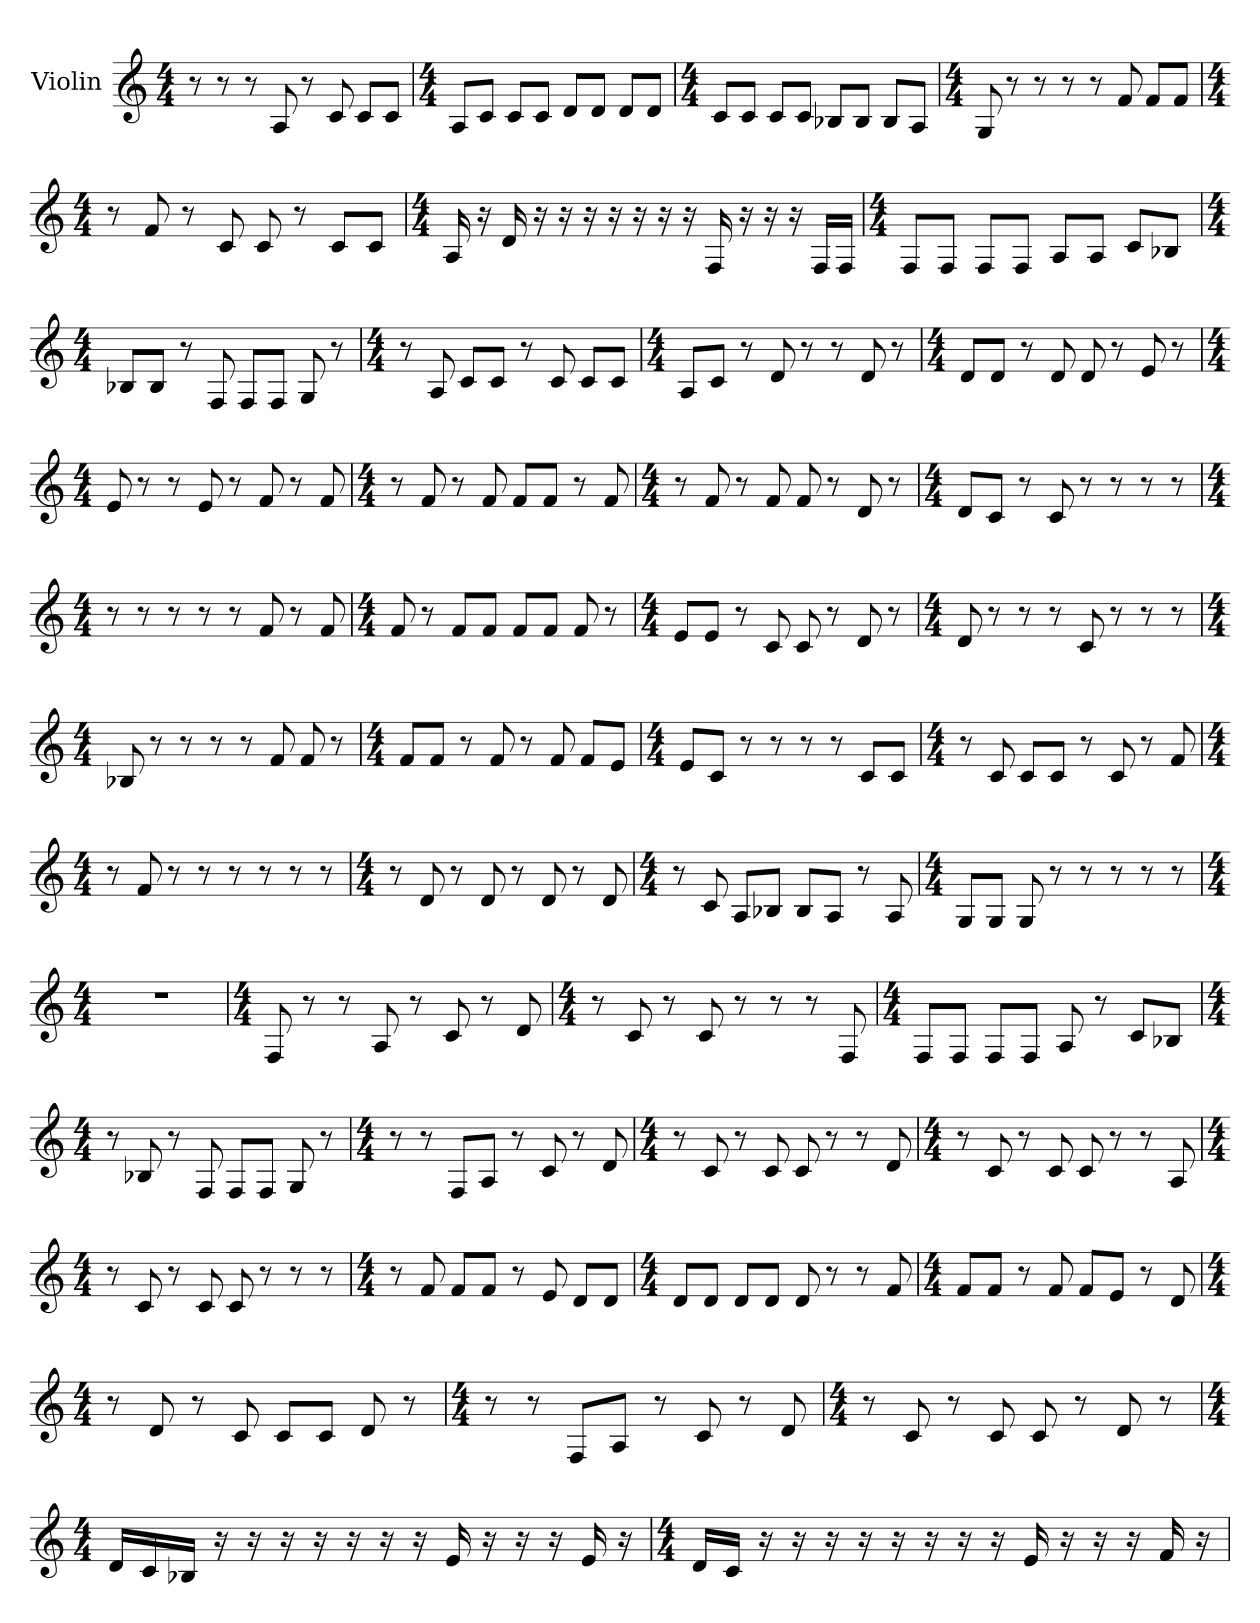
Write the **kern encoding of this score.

**kern
*part1
*staff1
*I"Violin
*I'Vln
*M4/4
=
8r
8r
8r
8A
8r
8c
8cL
8cJ
=
*M4/4
8AL
8cJ
8cL
8cJ
8dL
8dJ
8dL
8dJ
=
*M4/4
8cL
8cJ
8cL
8cJ
8B-XL
8B-J
8B-L
8AJ
=
*M4/4
8G
8r
8r
8r
8r
8f
8fL
8fJ
=
*M4/4
8r
8f
8r
8c
8c
8r
8cL
8cJ
=
*M4/4
16A
16r
16d
16r
16r
16r
16r
16r
16r
16r
16F
16r
16r
16r
16FLL
16FJJ
=
*M4/4
8FL
8FJ
8FL
8FJ
8AL
8AJ
8cL
8B-XJ
=
*M4/4
8B-XL
8B-J
8r
8F
8FL
8FJ
8G
8r
=
*M4/4
8r
8A
8cL
8cJ
8r
8c
8cL
8cJ
=
*M4/4
8AL
8cJ
8r
8d
8r
8r
8d
8r
=
*M4/4
8dL
8dJ
8r
8d
8d
8r
8e
8r
=
*M4/4
8e
8r
8r
8e
8r
8f
8r
8f
=
*M4/4
8r
8f
8r
8f
8fL
8fJ
8r
8f
=
*M4/4
8r
8f
8r
8f
8f
8r
8d
8r
=
*M4/4
8dL
8cJ
8r
8c
8r
8r
8r
8r
=
*M4/4
8r
8r
8r
8r
8r
8f
8r
8f
=
*M4/4
8f
8r
8fL
8fJ
8fL
8fJ
8f
8r
=
*M4/4
8eL
8eJ
8r
8c
8c
8r
8d
8r
=
*M4/4
8d
8r
8r
8r
8c
8r
8r
8r
=
*M4/4
8B-X
8r
8r
8r
8r
8f
8f
8r
=
*M4/4
8fL
8fJ
8r
8f
8r
8f
8fL
8eJ
=
*M4/4
8eL
8cJ
8r
8r
8r
8r
8cL
8cJ
=
*M4/4
8r
8c
8cL
8cJ
8r
8c
8r
8f
=
*M4/4
8r
8f
8r
8r
8r
8r
8r
8r
=
*M4/4
8r
8d
8r
8d
8r
8d
8r
8d
=
*M4/4
8r
8c
8AL
8B-XJ
8B-L
8AJ
8r
8A
=
*M4/4
8GL
8GJ
8G
8r
8r
8r
8r
8r
=
*M4/4
1r
=
*M4/4
8F
8r
8r
8A
8r
8c
8r
8d
=
*M4/4
8r
8c
8r
8c
8r
8r
8r
8F
=
*M4/4
8FL
8FJ
8FL
8FJ
8A
8r
8cL
8B-XJ
=
*M4/4
8r
8B-X
8r
8F
8FL
8FJ
8G
8r
=
*M4/4
8r
8r
8FL
8AJ
8r
8c
8r
8d
=
*M4/4
8r
8c
8r
8c
8c
8r
8r
8d
=
*M4/4
8r
8c
8r
8c
8c
8r
8r
8A
=
*M4/4
8r
8c
8r
8c
8c
8r
8r
8r
=
*M4/4
8r
8f
8fL
8fJ
8r
8e
8dL
8dJ
=
*M4/4
8dL
8dJ
8dL
8dJ
8d
8r
8r
8f
=
*M4/4
8fL
8fJ
8r
8f
8fL
8eJ
8r
8d
=
*M4/4
8r
8d
8r
8c
8cL
8cJ
8d
8r
=
*M4/4
8r
8r
8FL
8AJ
8r
8c
8r
8d
=
*M4/4
8r
8c
8r
8c
8c
8r
8d
8r
=
*M4/4
16dLL
16c
16B-XJJ
16r
16r
16r
16r
16r
16r
16r
16e
16r
16r
16r
16e
16r
=
*M4/4
16dLL
16cJJ
16r
16r
16r
16r
16r
16r
16r
16r
16e
16r
16r
16r
16f
16r
=
*-
